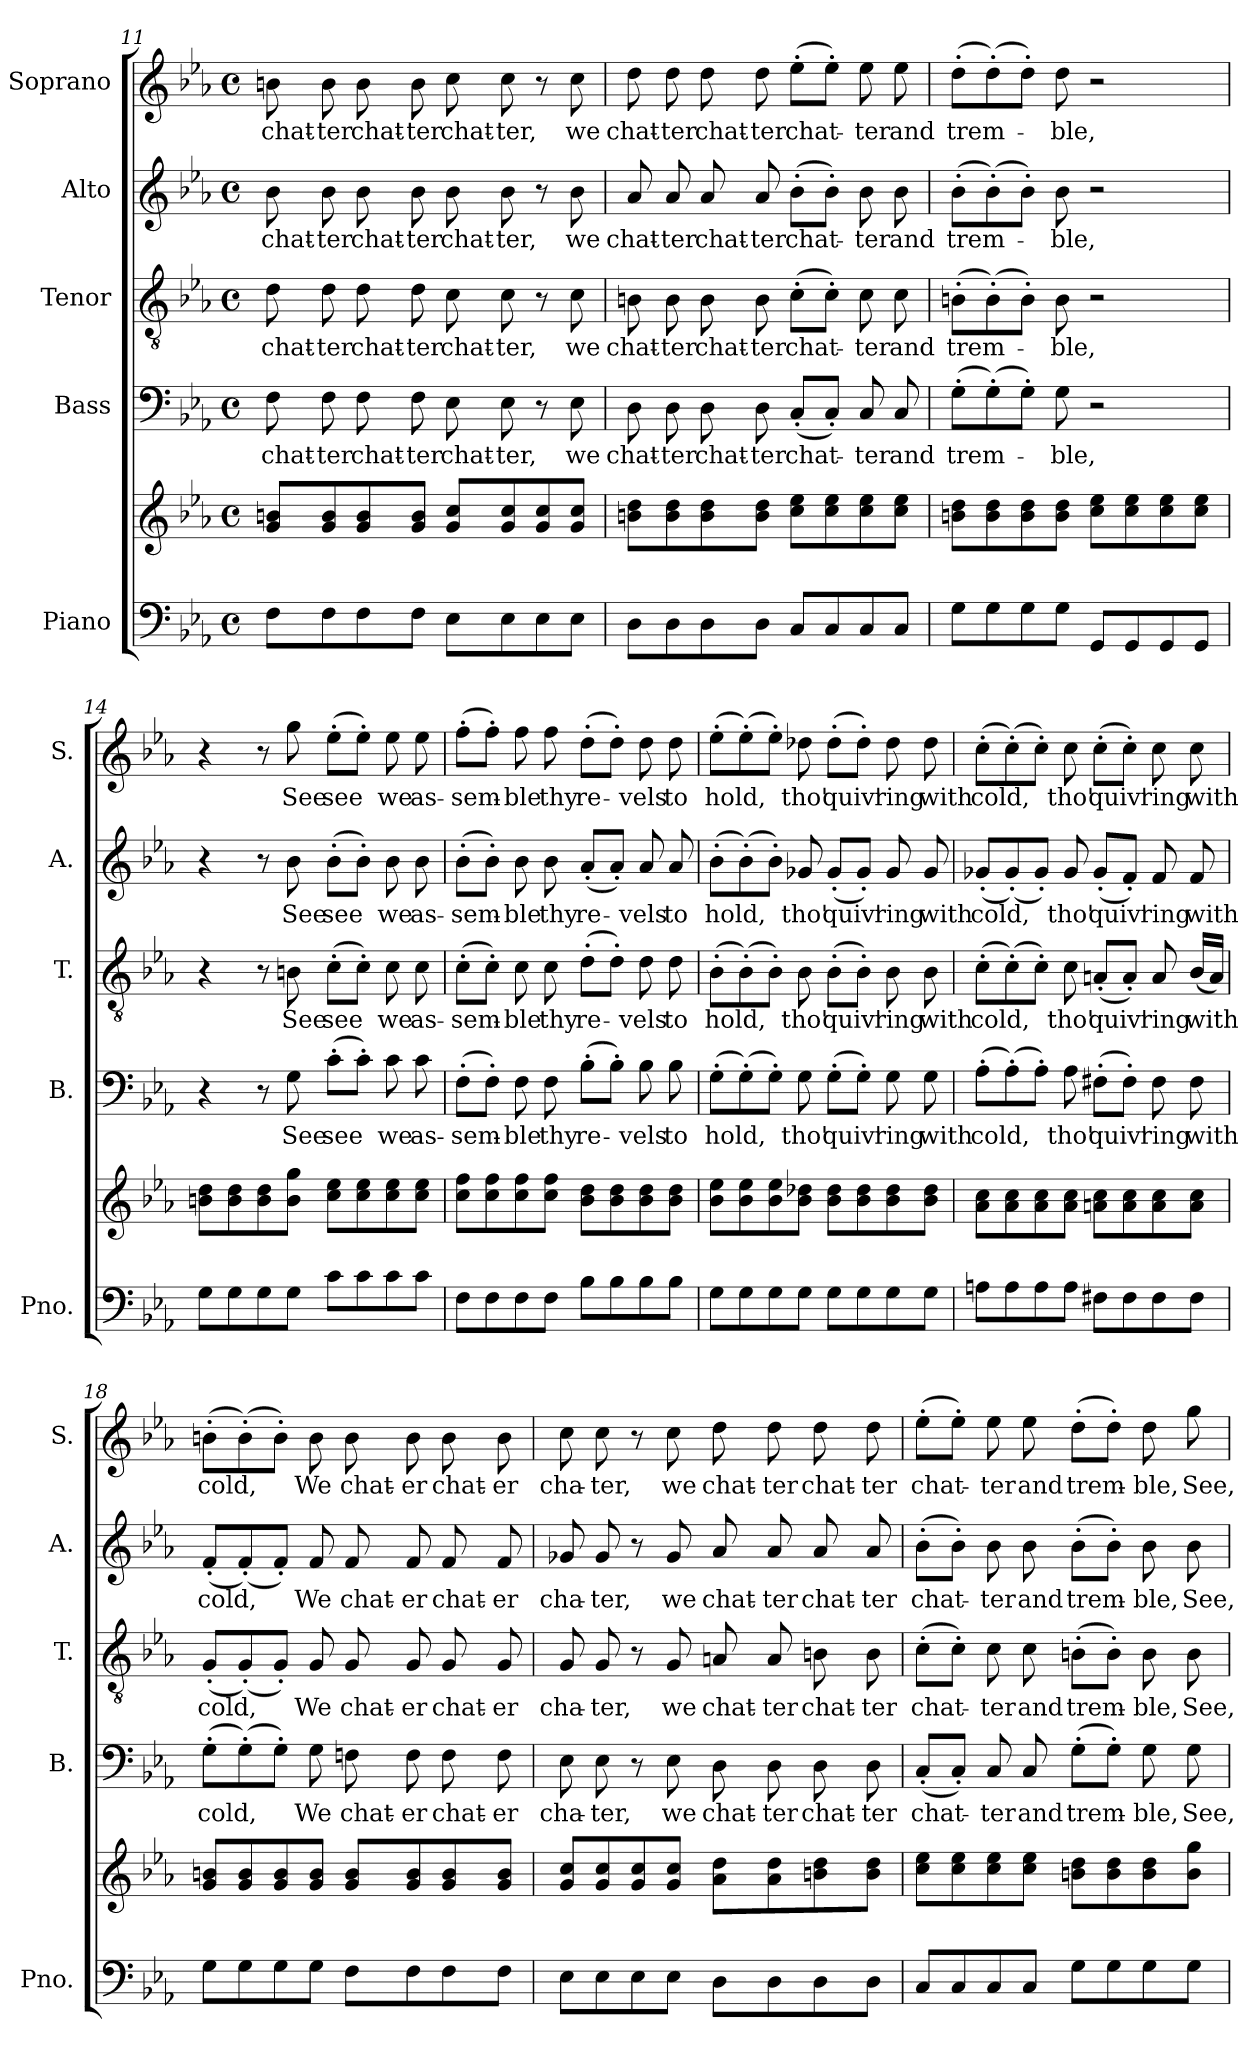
**kern	**kern	**kern	**text	**kern	**text	**kern	**text	**kern	**text
*part5	*part5	*part4	*part4	*part3	*part3	*part2	*part2	*part1	*part1
*staff6	*staff5	*staff4	*staff4	*staff3	*staff3	*staff2	*staff2	*staff1	*staff1
*I"Piano	*	*I"Bass	*	*I"Tenor	*	*I"Alto	*	*I"Soprano	*
*I'Pno.	*	*I'B.	*	*I'T.	*	*I'A.	*	*I'S.	*
*clefF4	*clefG2	*clefF4	*	*clefGv2	*	*clefG2	*	*clefG2	*
*	*	*	*	*	*	*ITrd1c2	*	*	*
*k[b-e-a-]	*k[b-e-a-]	*k[b-e-a-]	*	*k[b-e-a-]	*	*k[b-e-a-d-g-]	*	*k[b-e-a-]	*
*M4/4	*M4/4	*M4/4	*	*M4/4	*	*M4/4	*	*M4/4	*
*met(c)	*met(c)	*met(c)	*	*met(c)	*	*met(c)	*	*met(c)	*
=11	=11	=11	=11	=11	=11	=11	=11	=11	=11
8F\L	8g/ 8bn/L	8F\	chat-	8d\	chat-	8a-i\	chat-	8bn\	chat-
8F\	8g/ 8b/	8F\	-ter	8d\	-ter	8a-i\	-ter	8b\	-ter
8F\	8g/ 8b/	8F\	chat-	8d\	chat-	8a-i\	chat-	8b\	chat-
8F\J	8g/ 8b/J	8F\	-ter	8d\	-ter	8a-i\	-ter	8b\	-ter
8E-\L	8g/ 8cc/L	8E-\	chat-	8c\	chat-	8a-i\	chat-	8cc\	chat-
8E-\	8g/ 8cc/	8E-\	-ter,	8c\	-ter,	8a-i\	-ter,	8cc\	-ter,
8E-\	8g/ 8cc/	8r	.	8r	.	8r	.	8r	.
8E-\J	8g/ 8cc/J	8E-\	we	8c\	we	8a-i\	we	8cc\	we
!!LO:LB:g=z
=12	=12	=12	=12	=12	=12	=12	=12	=12	=12
8D\L	8bn\ 8dd\L	8D\	chat-	8Bn\	chat-	8g-i/	chat-	8dd\	chat-
8D\	8b\ 8dd\	8D\	-ter	8B\	-ter	8g-i/	-ter	8dd\	-ter
8D\	8b\ 8dd\	8D\	chat-	8B\	chat-	8g-i/	chat-	8dd\	chat-
8D\J	8b\ 8dd\J	8D\	-ter	8B\	-ter	8g-i/	-ter	8dd\	-ter
8C/L	8cc\ 8ee-\L	(8C'/L	chat-	(8c'\L	chat-	(8a-'i\L	chat-	(8ee-'\L	chat-
8C/	8cc\ 8ee-\	8C'/J)	.	8c'\J)	.	8a-'i\J)	.	8ee-'\J)	.
8C/	8cc\ 8ee-\	8C/	-ter	8c\	-ter	8a-i\	-ter	8ee-\	-ter
8C/J	8cc\ 8ee-\J	8C/	and	8c\	and	8a-i\	and	8ee-\	and
=13	=13	=13	=13	=13	=13	=13	=13	=13	=13
8G\L	8bn\ 8dd\L	(8G'\L	trem-	(8Bn'\L	trem-	(8a-'i\L	trem-	(8dd'\L	trem-
8G\	8b\ 8dd\	(8G'\)	.	(8B'\)	.	(8a-'i\)	.	(8dd'\)	.
8G\	8b\ 8dd\	8G'\J)	.	8B'\J)	.	8a-'i\J)	.	8dd'\J)	.
8G\J	8b\ 8dd\J	8G\	-ble,	8B\	-ble,	8a-i\	-ble,	8dd\	-ble,
8GG/L	8cc\ 8ee-\L	2r	.	2r	.	2r	.	2r	.
8GG/	8cc\ 8ee-\	.	.	.	.	.	.	.	.
8GG/	8cc\ 8ee-\	.	.	.	.	.	.	.	.
8GG/J	8cc\ 8ee-\J	.	.	.	.	.	.	.	.
=14	=14	=14	=14	=14	=14	=14	=14	=14	=14
8G\L	8bn\ 8dd\L	4r	.	4r	.	4r	.	4r	.
8G\	8b\ 8dd\	.	.	.	.	.	.	.	.
8G\	8b\ 8dd\	8r	.	8r	.	8r	.	8r	.
8G\J	8b\ 8gg\J	8G\	See	8Bn\	See	8a-i\	See	8gg\	See
8c\L	8cc\ 8ee-\L	(8c'\L	see	(8c'\L	see	(8a-'i\L	see	(8ee-'\L	see
8c\	8cc\ 8ee-\	8c'\J)	.	8c'\J)	.	8a-'i\J)	.	8ee-'\J)	.
8c\	8cc\ 8ee-\	8c\	we	8c\	we	8a-i\	we	8ee-\	we
8c\J	8cc\ 8ee-\J	8c\	as-	8c\	as-	8a-i\	as-	8ee-\	as-
=15	=15	=15	=15	=15	=15	=15	=15	=15	=15
8F\L	8cc\ 8ff\L	(8F'\L	-sem-	(8c'\L	-sem-	(8a-'i\L	-sem-	(8ff'\L	-sem-
8F\	8cc\ 8ff\	8F'\J)	.	8c'\J)	.	8a-'i\J)	.	8ff'\J)	.
8F\	8cc\ 8ff\	8F\	-ble	8c\	-ble	8a-i\	-ble	8ff\	-ble
8F\J	8cc\ 8ff\J	8F\	thy	8c\	thy	8a-i\	thy	8ff\	thy
8B-\L	8b-\ 8dd\L	(8B-'\L	re-	(8d'\L	re-	(8g-'i/L	re-	(8dd'\L	re-
8B-\	8b-\ 8dd\	8B-'\J)	.	8d'\J)	.	8g-'i/J)	.	8dd'\J)	.
8B-\	8b-\ 8dd\	8B-\	-vels	8d\	-vels	8g-i/	-vels	8dd\	-vels
8B-\J	8b-\ 8dd\J	8B-\	to	8d\	to	8g-i/	to	8dd\	to
!!LO:LB:g=z
=16	=16	=16	=16	=16	=16	=16	=16	=16	=16
8G\L	8b-\ 8ee-\L	(8G'\L	hold,	(8B-'\L	hold,	(8a-'i\L	hold,	(8ee-'\L	hold,
8G\	8b-\ 8ee-\	(8G'\)	.	(8B-'\)	.	(8a-'i\)	.	(8ee-'\)	.
8G\	8b-\ 8ee-\	8G'\J)	.	8B-'\J)	.	8a-'i\J)	.	8ee-'\J)	.
8G\J	8b-\ 8dd-X\J	8G\	tho'	8B-\	tho'	8f-Xi/	tho'	8dd-X\	tho'
8G\L	8b-\ 8dd-\L	(8G'\L	quiv'	(8B-'\L	quiv'	(>8f-'i/L	quiv'	(8dd-'\L	quiv'
8G\	8b-\ 8dd-\	8G'\J)	.	8B-'\J)	.	8f-'i/J)	.	8dd-'\J)	.
8G\	8b-\ 8dd-\	8G\	ring	8B-\	ring	8f-i/	ring	8dd-\	ring
8G\J	8b-\ 8dd-\J	8G\	with	8B-\	with	8f-i/	with	8dd-\	with
=17	=17	=17	=17	=17	=17	=17	=17	=17	=17
8An\L	8a-\ 8cc\L	(8A-'\L	cold,	(8c'\L	cold,	(8f-X'i/L	cold,	(8cc'\L	cold,
8A\	8a-\ 8cc\	(8A-'\)	.	(8c'\)	.	(8f-'i/)	.	(8cc'\)	.
8A\	8a-\ 8cc\	8A-'\J)	.	8c'\J)	.	8f-'i/J)	.	8cc'\J)	.
8A\J	8a-\ 8cc\J	8A-\	tho'	8c\	tho'	8f-i/	tho'	8cc\	tho'
8F#X\L	8an\ 8cc\L	(8F#X'\L	quiv'	(>8An'/L	quiv'	(>8f-'i/L	quiv'	(8cc'\L	quiv'
8F#\	8a\ 8cc\	8F#'\J)	.	8A'/J)	.	8e-'i/J)	.	8cc'\J)	.
8F#\	8a\ 8cc\	8F#\	ring	8A/	ring	8e-i/	ring	8cc\	ring
8F#\J	8a\ 8cc\J	8F#\	with	(16B-/LL	with	8e-i/	with	8cc\	with
.	.	.	.	16A/JJ)	.	.	.	.	.
=18	=18	=18	=18	=18	=18	=18	=18	=18	=18
8G\L	8g/ 8bn/L	(8G'\L	cold,	(8G'/L	cold,	(8e-'i/L	cold,	(8bn'\L	cold,
8G\	8g/ 8b/	(8G'\)	.	(8G'/)	.	(8e-'i/)	.	(8b'\)	.
8G\	8g/ 8b/	8G'\J)	.	8G'/J)	.	8e-'i/J)	.	8b'\J)	.
8G\J	8g/ 8b/J	8G\	We	8G/	We	8e-i/	We	8b\	We
8F\L	8g/ 8b/L	8Fn\	chat-	8G/	chat-	8e-i/	chat-	8b\	chat-
8F\	8g/ 8b/	8F\	-er	8G/	-er	8e-i/	-er	8b\	-er
8F\	8g/ 8b/	8F\	chat-	8G/	chat-	8e-i/	chat-	8b\	chat-
8F\J	8g/ 8b/J	8F\	-er	8G/	-er	8e-i/	-er	8b\	-er
!!LO:PB:g=z
=19	=19	=19	=19	=19	=19	=19	=19	=19	=19
8E-\L	8g/ 8cc/L	8E-\	cha-	8G/	cha-	8f-Xi/	cha-	8cc\	cha-
8E-\	8g/ 8cc/	8E-\	-ter,	8G/	-ter,	8f-i/	-ter,	8cc\	-ter,
8E-\	8g/ 8cc/	8r	.	8r	.	8r	.	8r	.
8E-\J	8g/ 8cc/J	8E-\	we	8G/	we	8f-i/	we	8cc\	we
8D\L	8a-\ 8dd\L	8D\	chat-	8An/	chat-	8g-i/	chat-	8dd\	chat-
8D\	8a-\ 8dd\	8D\	-ter	8A/	-ter	8g-i/	-ter	8dd\	-ter
8D\	8bn\ 8dd\	8D\	chat-	8Bn\	chat-	8g-i/	chat-	8dd\	chat-
8D\J	8b\ 8dd\J	8D\	-ter	8B\	-ter	8g-i/	-ter	8dd\	-ter
=20	=20	=20	=20	=20	=20	=20	=20	=20	=20
8C/L	8cc\ 8ee-\L	(8C'/L	chat-	(8c'\L	chat-	(8a-'i\L	chat-	(8ee-'\L	chat-
8C/	8cc\ 8ee-\	8C'/J)	.	8c'\J)	.	8a-'i\J)	.	8ee-'\J)	.
8C/	8cc\ 8ee-\	8C/	-ter	8c\	-ter	8a-i\	-ter	8ee-\	-ter
8C/J	8cc\ 8ee-\J	8C/	and	8c\	and	8a-i\	and	8ee-\	and
8G\L	8bn\ 8dd\L	(8G'\L	trem-	(8Bn'\L	trem-	(8a-'i\L	trem-	(8dd'\L	trem-
8G\	8b\ 8dd\	8G'\J)	.	8B'\J)	.	8a-'i\J)	.	8dd'\J)	.
8G\	8b\ 8dd\	8G\	-ble,	8B\	-ble,	8a-i\	-ble,	8dd\	-ble,
8G\J	8b\ 8gg\J	8G\	See,	8B\	See,	8a-i\	See,	8gg\	See,
=	=	=	=	=	=	=	=	=	=
*-	*-	*-	*-	*-	*-	*-	*-	*-	*-
